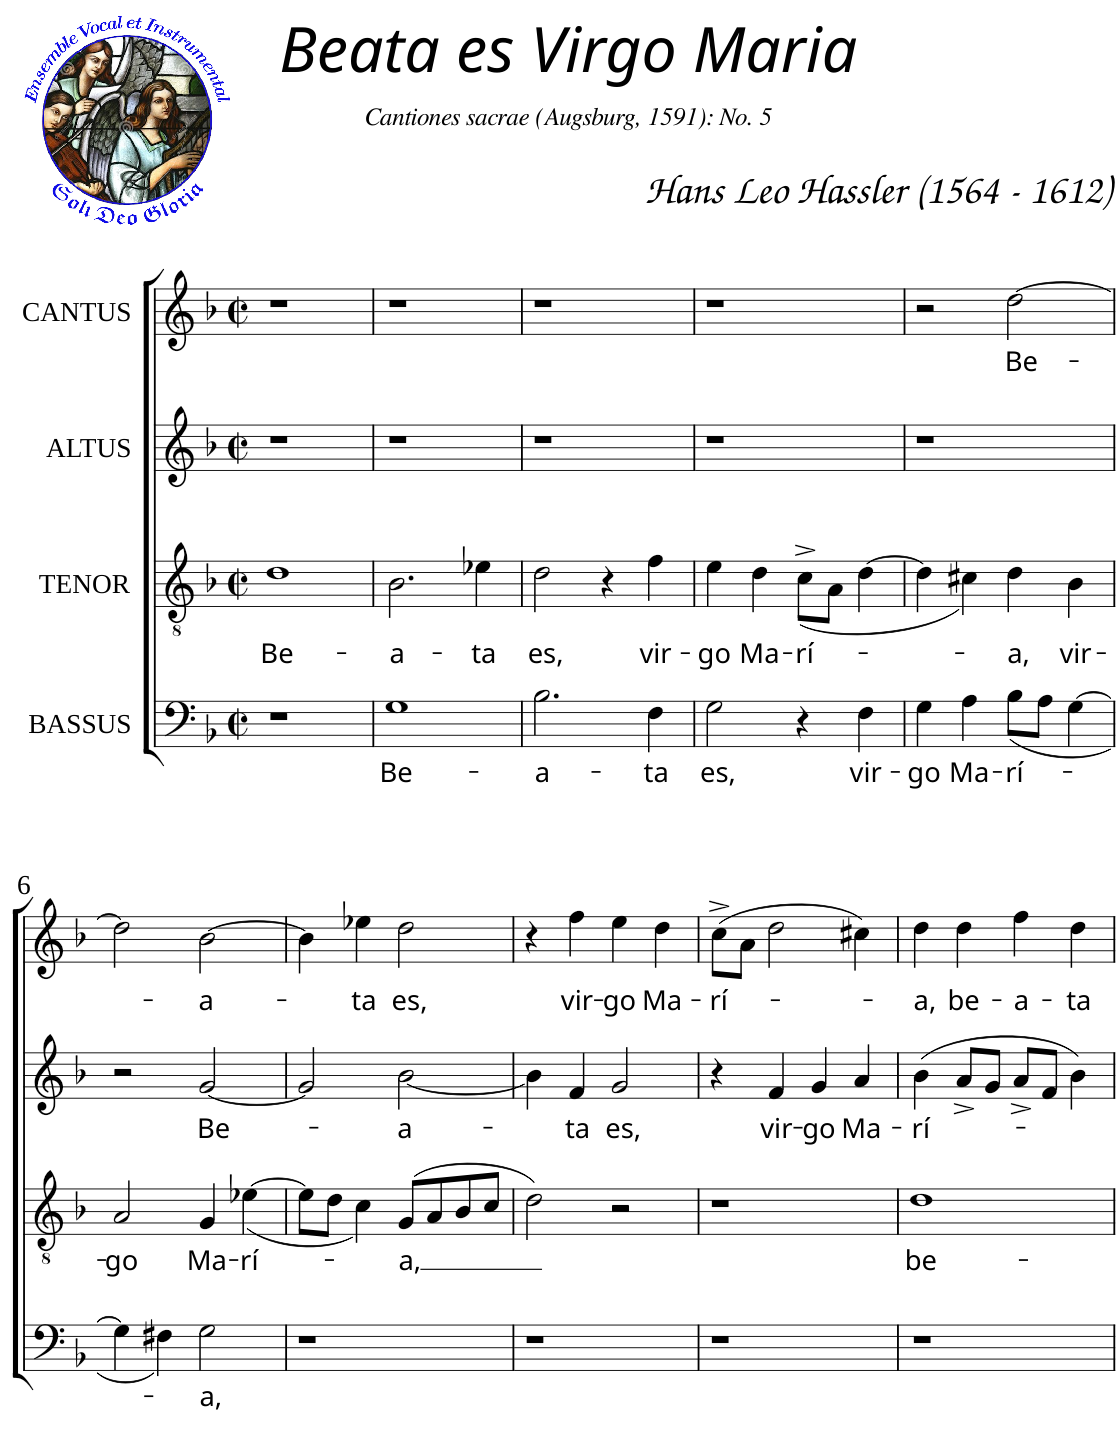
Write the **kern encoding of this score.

**kern	**text	**kern	**text	**kern	**text	**kern	**text
*part4	*part4	*part3	*part3	*part2	*part2	*part1	*part1
*staff4	*staff4	*staff3	*staff3	*staff2	*staff2	*staff1	*staff1
*I"BASSUS	*	*I"TENOR	*	*I"ALTUS	*	*I"CANTUS	*
*clefF4	*	*clefGv2	*	*clefG2	*	*clefG2	*
*k[b-]	*	*k[b-]	*	*k[b-]	*	*k[b-]	*
*F:	*	*F:	*	*F:	*	*F:	*
*M2/2	*	*M2/2	*	*M2/2	*	*M2/2	*
*met(c|)	*	*met(c|)	*	*met(c|)	*	*met(c|)	*
=1	=1	=1	=1	=1	=1	=1	=1
!	!	!	!LO:LY:b	!	!	!	!
1r	.	1d	Be-	1r	.	1r	.
=2	=2	=2	=2	=2	=2	=2	=2
!	!LO:LY:b	!	!LO:LY:b	!	!	!	!
1G	Be-	2.B-\	-a-	1r	.	1r	.
!	!	!	!LO:LY:b	!	!	!	!
.	.	4e-X\	-ta	.	.	.	.
=3	=3	=3	=3	=3	=3	=3	=3
!	!LO:LY:b	!	!LO:LY:b	!	!	!	!
2.B-\	-a-	2d\	es,	1r	.	1r	.
.	.	4r	.	.	.	.	.
!	!LO:LY:b	!	!LO:LY:b	!	!	!	!
4F\	-ta	4f\	vir-	.	.	.	.
=4	=4	=4	=4	=4	=4	=4	=4
!	!LO:LY:b	!	!LO:LY:b	!	!	!	!
2G\	es,	4e\	-go	1r	.	1r	.
!	!	!	!LO:LY:b	!	!	!	!
.	.	4d\	Ma-	.	.	.	.
!	!	!	!LO:LY:b	!	!	!	!
4r	.	(<8c^\L	-rí-	.	.	.	.
.	.	8A\J	.	.	.	.	.
!	!LO:LY:b	!	!	!	!	!	!
4F\	vir-	[>4d\	.	.	.	.	.
=5	=5	=5	=5	=5	=5	=5	=5
!	!LO:LY:b	!	!	!	!	!	!
4G\	-go	4d\]	.	1r	.	2r	.
!	!LO:LY:b	!	!	!	!	!	!
4A\	Ma-	4c#X\)	.	.	.	.	.
!	!LO:LY:b	!	!LO:LY:b	!	!	!	!LO:LY:b
(<8B-\L	-rí-	4d\	-a,	.	.	[>2dd\	Be-
8A\J	.	.	.	.	.	.	.
!	!	!	!LO:LY:b	!	!	!	!
[>4G\	.	4B-\	vir-	.	.	.	.
!!LO:LB:g=z
=6	=6	=6	=6	=6	=6	=6	=6
!	!	!	!LO:LY:b	!	!	!	!
4G\]	.	2A/	-go	2r	.	2dd\]	.
4F#X\)	.	.	.	.	.	.	.
!	!LO:LY:b	!	!LO:LY:b	!	!LO:LY:b	!	!LO:LY:b
2G\	-a,	4G/	Ma-	[<2g/	Be-	[>2b-\	-a-
!	!	!	!LO:LY:b	!	!	!	!
.	.	(<[>4e-X\	-rí-	.	.	.	.
=7	=7	=7	=7	=7	=7	=7	=7
1r	.	8e-\L]	.	2g/]	.	4b-\]	.
.	.	8d\J	.	.	.	.	.
!	!	!	!	!	!	!	!LO:LY:b
.	.	4c\)	.	.	.	4ee-X\	-ta
!	!	!	!LO:LY:b	!	!LO:LY:b	!	!LO:LY:b
.	.	(8G/L	-a,	[<2b-\	-a-	2dd\	es,
.	.	8A/	.	.	.	.	.
.	.	8B-/	.	.	.	.	.
.	.	8c/J	.	.	.	.	.
=8	=8	=8	=8	=8	=8	=8	=8
1r	.	2d\)	.	4b-\]	.	4r	.
!	!	!	!	!	!LO:LY:b	!	!LO:LY:b
.	.	.	.	4f/	-ta	4ff\	vir-
!	!	!	!	!	!LO:LY:b	!	!LO:LY:b
.	.	2r	.	2g/	es,	4ee\	-go
!	!	!	!	!	!	!	!LO:LY:b
.	.	.	.	.	.	4dd\	Ma-
=9	=9	=9	=9	=9	=9	=9	=9
!	!	!	!	!	!	!	!LO:LY:b
1r	.	1r	.	4r	.	(8cc^\L	-rí-
.	.	.	.	.	.	8a\J	.
!	!	!	!	!	!LO:LY:b	!	!
.	.	.	.	4f/	vir-	2dd\	.
!	!	!	!	!	!LO:LY:b	!	!
.	.	.	.	4g/	-go	.	.
!	!	!	!	!	!LO:LY:b	!	!
.	.	.	.	4a/	Ma-	4cc#X\)	.
=10	=10	=10	=10	=10	=10	=10	=10
!	!	!	!LO:LY:b	!	!LO:LY:b	!	!LO:LY:b
1r	.	1d	be-	(4b-\	-rí-	4dd\	-a,
!	!	!	!	!	!	!	!LO:LY:b
.	.	.	.	8a^/L	.	4dd\	be-
.	.	.	.	8g/J	.	.	.
!	!	!	!	!	!	!	!LO:LY:b
.	.	.	.	8a^/L	.	4ff\	-a-
.	.	.	.	8f/J	.	.	.
!	!	!	!	!	!	!	!LO:LY:b
.	.	.	.	4b-\)	.	4dd\	-ta
=	=	=	=	=	=	=	=
*-	*-	*-	*-	*-	*-	*-	*-
